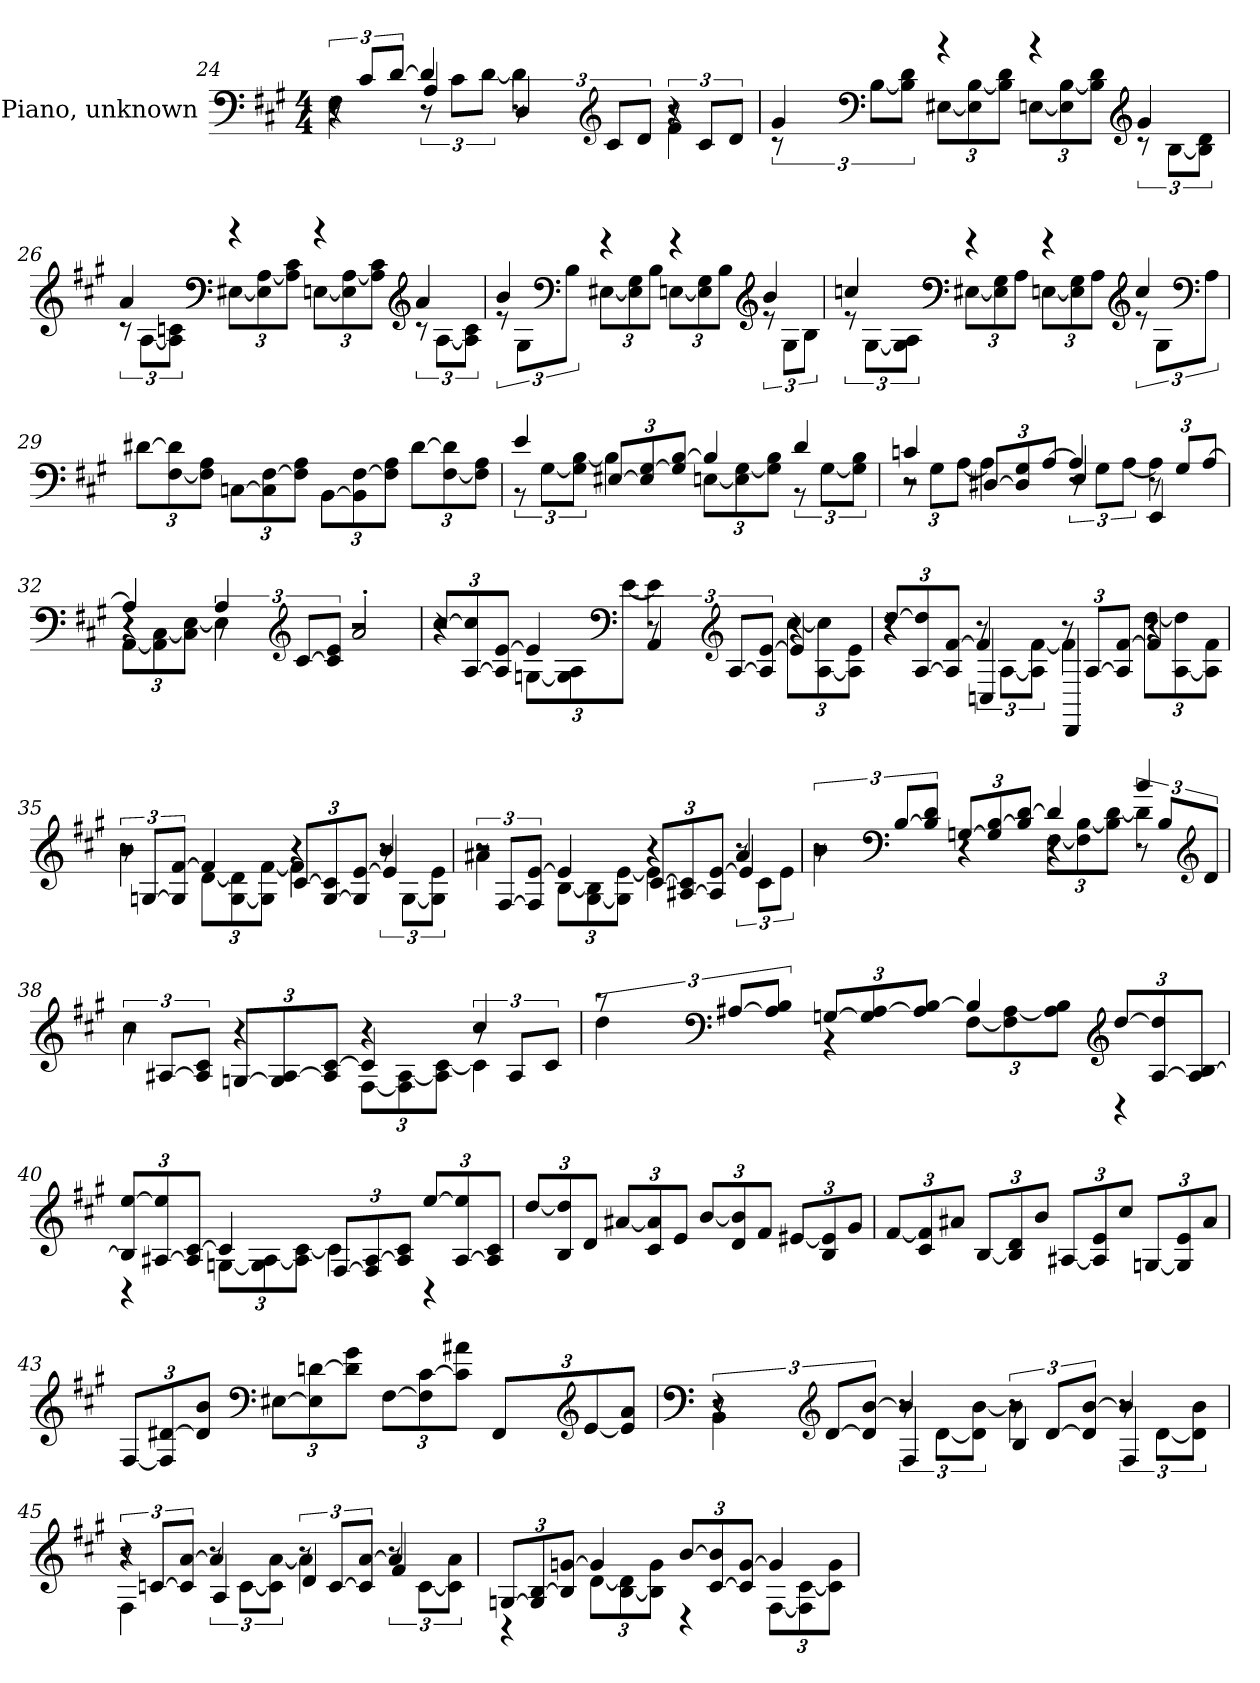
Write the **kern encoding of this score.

**kern
*part1
*staff1
*I"Piano, unknown
*I'Pno.
*clefF4
*k[f#c#g#]
*M4/4
=24
*^
*	*^
12r	4F#\	4r
12c#/L	.	.
[12d/J	.	.
4d/]	12r	4A/
.	12c#\L	.
.	[12d\J	.
12r	4d\]	4D/
*clefG2	*	*
12c#/L	.	.
12d/J	.	.
12r	4f#\	4r
12c#/L	.	.
12d/J	.	.
*	*v	*v
!!LO:LB:g=z
=25	=25
4g#/	12r
*clefF4	*
.	[12B\L
.	12B\] 12d\J
*	*Xbrackettup
4r	[12E#X\L
.	12E#\] [12B\
.	12B\] 12d\J
4r	[12En\L
.	12E\] [12B\
.	12B\] 12d\J
*clefG2	*
*	*brackettup
4g#/	12r
.	[12B\L
.	12B\] 12d\J
=26	=26
4a/	12r
.	[12A\L
.	12A\] 12cn\J
*clefF4	*
*	*Xbrackettup
4r	[12E#X\L
.	12E#\] [12A\
.	12A\] 12c\J
4r	[12En\L
.	12E\] [12A\
.	12A\] 12c\J
*clefG2	*
*	*brackettup
4a/	12r
.	[12A\L
.	12A\] 12c\J
!!LO:LB:g=z	!!
=27	=27
4b/	12r
.	12G#\L
*clefF4	*
.	12B\J
*	*Xbrackettup
4r	[12E#X\L
.	12E#\] 12G#\
.	12B\J
4r	[12En\L
.	12E\] 12G#\
.	12B\J
*clefG2	*
*	*brackettup
4b/	12r
.	12G#\L
.	12B\J
=28	=28
4ccn/	12r
.	[12G#\L
.	12G#\] 12A\J
*clefF4	*
*	*Xbrackettup
4r	[12E#X\L
.	12E#\] 12G#\
.	12A\J
4r	[12En\L
.	12E\] 12G#\
.	12A\J
*clefG2	*
*	*brackettup
4cc/	12r
.	12G#\L
*clefF4	*
.	12A\J
*v	*v
!!LO:LB:g=z
=29
*Xbrackettup
[12d#X\L
[12F#\ 12d#\]
12F#\] 12A\J
[12Cn\L
12C\] [12F#\
12F#\] 12A\J
[12BB\L
12BB\] [12F#\
12F#\] 12A\J
[12d#\L
[12F#\ 12d#\]
12F#\] 12A\J
=30
*^
*	*brackettup
4e/	12r
.	[12G#\L
.	12G#\] [12B\J
*Xbrackettup	*
[12E#X/L	4B\]
12E#/] [12G#/	.
12G#/] [12B/J	.
4B/]	[12En\L
.	12E\] [12G#\
.	12G#\] 12B\J
*	*brackettup
4d/	12r
.	[12G#\L
.	12G#\] 12B\J
!!LO:LB:g=z	!!
=31	=31
*	*^
4cn/	12r	2r
.	12G#\L	.
.	[12A\J	.
*Xbrackettup	*	*
[12D#X/L	4A\]	.
12D#/] 12G#/	.	.
[12A/J	.	.
*	*brackettup	*
4A/]	12r	4E/
.	12G#\L	.
.	[12A\J	.
12r	4A\]	4EE/
12G#/L	.	.
[12A/J	.	.
=32	=32	=32
*	*Xbrackettup	*
4A/]	[12AA\L	4r
.	12AA\] [12C#\	.
.	12C#\] [12E\J	.
*brackettup	*	*
12r	4E\]	4A/
*clefG2	*	*
[12c#/L	.	.
12c#/] 12e/J	.	.
2a'/	2r	2r
!!LO:LB:g=z	!!	!!
=33	=33	=33
*Xbrackettup	*	*
[12cc#/L	4r	2r
[12A/ 12cc#/]	.	.
12A/] [12e/J	.	.
4e/]	[12Gn\L	.
.	12G\] 12A\	.
*clefF4	*	*
.	[12e\J	.
*brackettup	*	*
12r	4e\]	4AA/
*clefG2	*	*
[12A/L	.	.
12A/] [12e/J	.	.
*	*Xbrackettup	*
4e/]	[12cc#\L	4r
.	[12A\ 12cc#\]	.
.	12A\] 12e\J	.
=34	=34	=34
[12dd/L	4r	4r
[12A/ 12dd/]	.	.
12A/] [12f#/J	.	.
*	*brackettup	*
4f#/]	12r	4Cn/
.	[12A\L	.
.	12A\] [12f#\J	.
12r	4f#\]	4DD/
[12A/L	.	.
12A/] [12f#/J	.	.
*	*Xbrackettup	*
4f#/]	[12dd\L	4r
.	[12A\ 12dd\]	.
.	12A\] 12f#\J	.
!!LO:LB:g=z	!!	!!
=35	=35	=35
*	*	*brackettup
2r	4b\	12r
.	.	[12Gn/L
.	.	12G/] [12f#/J
*	*Xbrackettup	*
.	[12d\L	4f#/]
.	[12G\ 12d\]	.
.	12G\] [12f#\J	.
4r	4f#\]	[12c#/L
.	.	[12G/ 12c#/]
.	.	12G/] [12e/J
*	*brackettup	*
4b/	12r	4e/]
.	[12G\L	.
.	12G\] 12e\J	.
=36	=36	=36
2r	4a#X\	12r
.	.	[12F#/L
.	.	12F#/] [12e/J
*	*Xbrackettup	*
.	[12B\L	4e/]
.	[12G#\ 12B\]	.
.	12G#\] [12e\J	.
4r	4e\]	[12c#/L
.	.	[12A#X/ 12c#/]
.	.	12A#/] [12e/J
*	*brackettup	*
4a#/	12r	4e/]
.	12c#\L	.
.	12e\J	.
!!LO:LB:g=z	!!	!!
=37	=37	=37
2r	4b\	12r
*clefF4	*	*
.	.	[12B/L
.	.	12B/] 12d/J
*	*	*Xbrackettup
.	4r	[12Gn/L
.	.	12G/] [12B/
.	.	12B/] [12d/J
4r	[12F#\L	4d/]
.	12F#\] [12B\	.
.	12B\] [12d\J	.
*	*	*brackettup
4b/	4d\]	12r
.	.	12B/L
*clefG2	*	*
.	.	12d/J
=38	=38	=38
2r	4cc#\	12r
.	.	[12A#X/L
.	.	12A#/] 12c#/J
*	*	*Xbrackettup
.	4r	[12Gn/L
.	.	12G/] [12A#/
.	.	12A#/] [12c#/J
4r	[12F#\L	4c#/]
.	12F#\] [12A#\	.
.	12A#\] [12c#\J	.
*	*	*brackettup
4cc#/	4c#\]	12r
.	.	12A#/L
.	.	12c#/J
*	*v	*v
!!LO:LB:g=z
=39	=39
12r	4dd\
*clefF4	*
[12A#X/L	.
12A#/] 12B/J	.
*Xbrackettup	*
[12Gn/L	4r
12G/] [12A#/	.
12A#/] [12B/J	.
4B/]	[12F#\L
.	12F#\] [12A#\
.	12A#\] 12B\J
*clefG2	*
[12dd/L	4r
[12A#/ 12dd/]	.
12A#/] [12B/J	.
=40	=40
12B/] [12ee/L	4r
[12A#X/ 12ee/]	.
12A#/] [12c#/J	.
4c#/]	[12Gn\L
.	12G\] [12A#\
.	12A#\] [12c#\J
[12F#/L	4c#\]
12F#/] [12A#/	.
12A#/] 12c#/J	.
[12ee/L	4r
[12A#/ 12ee/]	.
12A#/] 12c#/J	.
*v	*v
!!LO:LB:g=z
=41
[12dd/L
12B/ 12dd/]
12d/J
[12a#X/L
12c#/ 12a#/]
12e/J
[12b/L
12d/ 12b/]
12f#/J
[12e#X/L
12B/ 12e#/]
12g#/J
=42
[12f#/L
12c#/ 12f#/]
12a#X/J
[12B/L
12B/] 12d/
12b/J
[12A#X/L
12A#/] 12e/
12cc#/J
[12Gn/L
12G/] 12e/
12a#/J
!!LO:LB:g=z
=43
[12F#/L
12F#/] [12d#X/
12d#/] 12b/J
*clefF4
[12E#X\L
12E#\] [12dn\
12d\] 12g#\J
[12F#\L
12F#\] [12c#\
12c#\] 12a#X\J
12FF#/L
*clefG2
[12e/
12e/] 12a#/J
=44
*clefF4
*brackettup
*^
*	*^
12r	4BB\	4r
*clefG2	*	*
[12d/L	.	.
12d/] [12b/J	.	.
4b/]	12r	4F#/
.	[12d\L	.
.	12d\] [12b\J	.
12r	4b\]	4B/
[12d/L	.	.
12d/] [12b/J	.	.
4b/]	12r	4F#/
.	[12d\L	.
.	12d\] 12b\J	.
!!LO:PB:g=z	!!	!!
=45	=45	=45
12r	4F#\	4r
[12cn/L	.	.
12c/] [12a/J	.	.
4a/]	12r	4A/
.	[12c\L	.
.	12c\] [12a\J	.
12r	4a\]	4d/
[12c/L	.	.
12c/] [12a/J	.	.
4a/]	12r	4f#/
.	[12c\L	.
.	12c\] 12a\J	.
*v	*v	*v
=46
*Xbrackettup
*^
[12Gn/L	4r
12G/] [12B/	.
12B/] [12gn/J	.
4g/]	[12d\L
.	[12B\ 12d\]
.	12B\] 12g\J
[12b/L	4r
[12c#/ 12b/]	.
12c#/] [12g/J	.
4g/]	[12F#\L
.	12F#\] [12c#\
.	12c#\] 12g\J
*v	*v
=
*-
